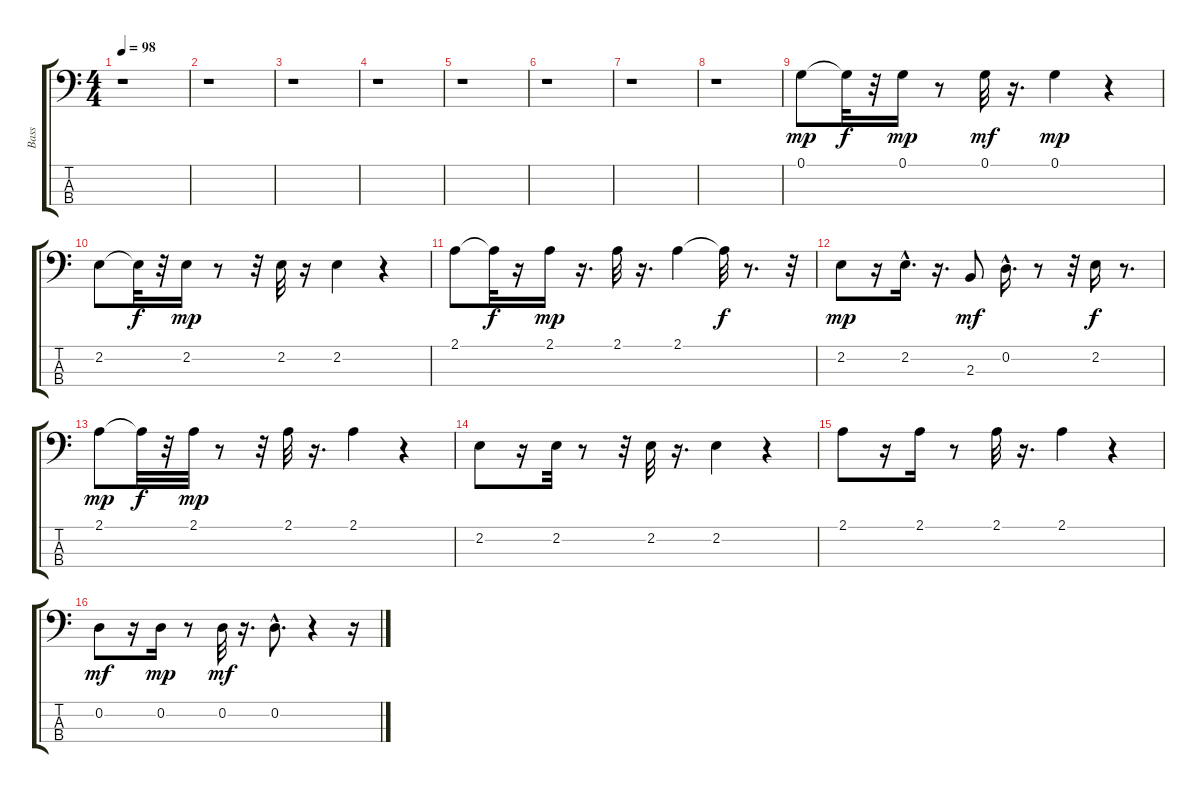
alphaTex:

\track ("Bass" "Bass") {instrument fretlessbass}
\staff {score tabs}
\tuning (G2 D2 A1 E1) {hide}
\ts (4 4)
\tempo 98
\clef f4
\ks c
r.1{dy mf} |
r.1 |
r.1 |
r.1 |
r.1 |
r.1 |
r.1 |
r.1 |
0.1.8{dy mp} 0.1{t}.32{dy f} r.32 0.1.16{dy mp} r.8 0.1.32{dy mf} r.16{d} 0.1.4{dy mp} r.4 |
2.2.8 2.2{t}.32{dy f} r.32 2.2.16{dy mp} r.8 r.32 2.2.32 r.16 2.2.4 r.4 |
2.1.8 2.1{t}.32{dy f} r.16 2.1.16{dy mp} r.16{d} 2.1.32 r.16{d} 2.1.4 2.1{t}.32{dy f} r.8{d} r.32 |
2.2.8{dy mp} r.16 2.2{hac}.16{d} r.16{d} 2.3.8{dy mf} 0.2{hac}.16{d} r.8 r.32 2.2.16{dy f} r.8{d} |
2.1.8{dy mp} 2.1{t}.32{dy f} r.32 2.1.32{dy mp} r.8 r.32 2.1.32 r.16{d} 2.1.4 r.4 |
2.2.8 r.16 2.2.32 r.8 r.32 2.2.32 r.16{d} 2.2.4 r.4 |
2.1.8 r.16 2.1.16 r.8 2.1.32 r.16{d} 2.1.4 r.4 |
0.2.8{dy mf} r.16 0.2.16{dy mp} r.8 0.2.32{dy mf} r.16{d} 0.2{hac}.8{d} r.4 r.16
